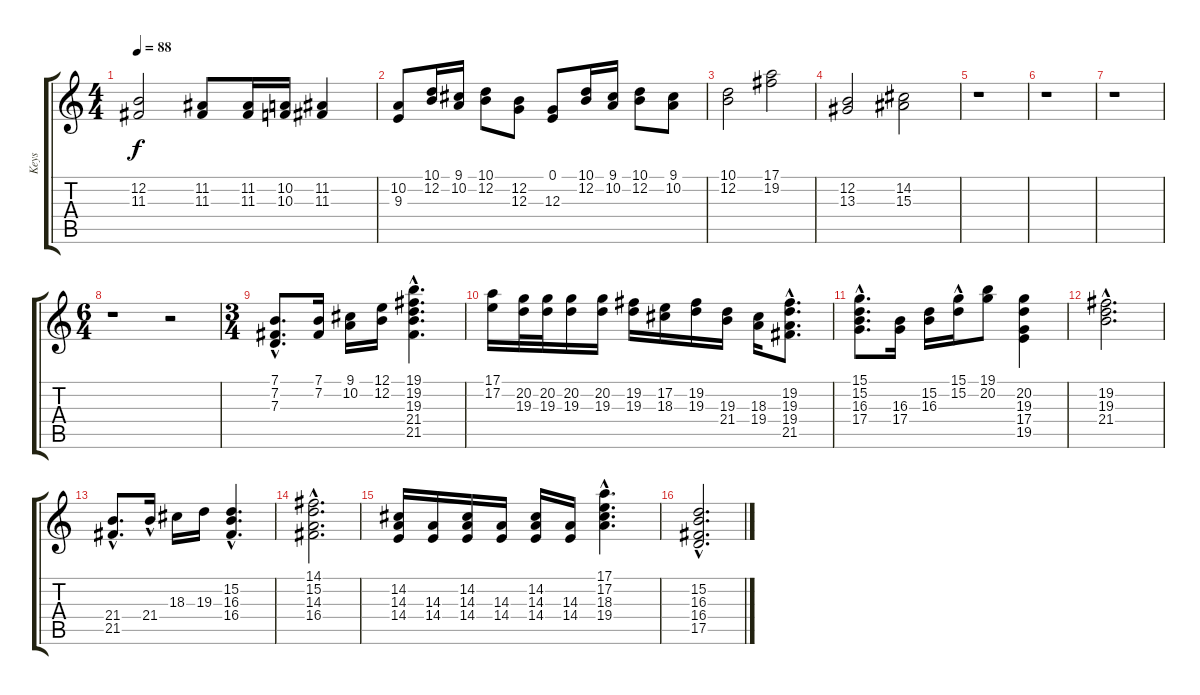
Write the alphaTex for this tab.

\track ("Keys" "Keys") {instrument brasssection}
\staff {score tabs}
\tuning (E4 B3 G3 D3 A2 E2) {hide}
\ts (4 4)
\tempo 88
\clef g2
\ks c
(12.2 11.3).2{dy f} (11.2 11.3).8 (11.2 11.3).16 (10.2 10.3).16 (11.2 11.3).4 |
(10.2 9.3).8 (10.1 12.2).16 (9.1 10.2).16 (10.1 12.2).8 (12.2 12.3).8 (0.1 12.3).8 (10.1 12.2).16 (9.1 10.2).16 (10.1 12.2).8 (9.1 10.2).8 |
(10.1 12.2).2 (17.1 19.2).2 |
(12.2 13.3).2 (14.2 15.3).2 |
r.1 |
r.1 |
r.1 |
\ts (6 4)
r.1 r.2 |
\ts (3 4)
(7.1{hac} 7.2{hac} 7.3).8{d} (7.1 7.2).16 (9.1 10.2).16 (12.1 12.2).16 (19.1{hac} 19.2{hac} 19.3{hac} 21.4{hac} 21.5{hac}).4{d} |
(17.1 17.2).16 (20.2 19.3).32 (20.2 19.3).32 (20.2 19.3).16 (20.2 19.3).16 (19.2 19.3).16 (17.2 18.3).16 (19.2 19.3).16 (19.3 21.4).16 (18.3 19.4).16 (19.2{hac} 19.3{hac} 19.4{hac} 21.5{hac}).8{d} |
(15.1 15.2 16.3{hac} 17.4{hac}).8{d} (16.3 17.4).16 (15.2 16.3).16 (15.1 15.2{hac}).16 (19.1 20.2).8 (20.2 19.3 17.4 19.5).4 |
(19.2{hac} 19.3{hac} 21.4{hac}).2{d} |
(21.4{hac} 21.5{hac}).8{d} 21.4{hac}.16 18.3.16 19.3.16 (15.2{hac} 16.3{hac} 16.4{hac}).4{d} |
(14.1{hac} 15.2{hac} 14.3{hac} 16.4{hac}).2{d} |
(14.2 14.3 14.4).16 (14.3 14.4).16 (14.2 14.3 14.4).16 (14.3 14.4).16 (14.2 14.3 14.4).16 (14.3 14.4).16 (17.1{hac} 17.2{hac} 18.3{hac} 19.4{hac}).4{d} |
(15.2{hac} 16.3{hac} 16.4{hac} 17.5{hac}).2{d}
